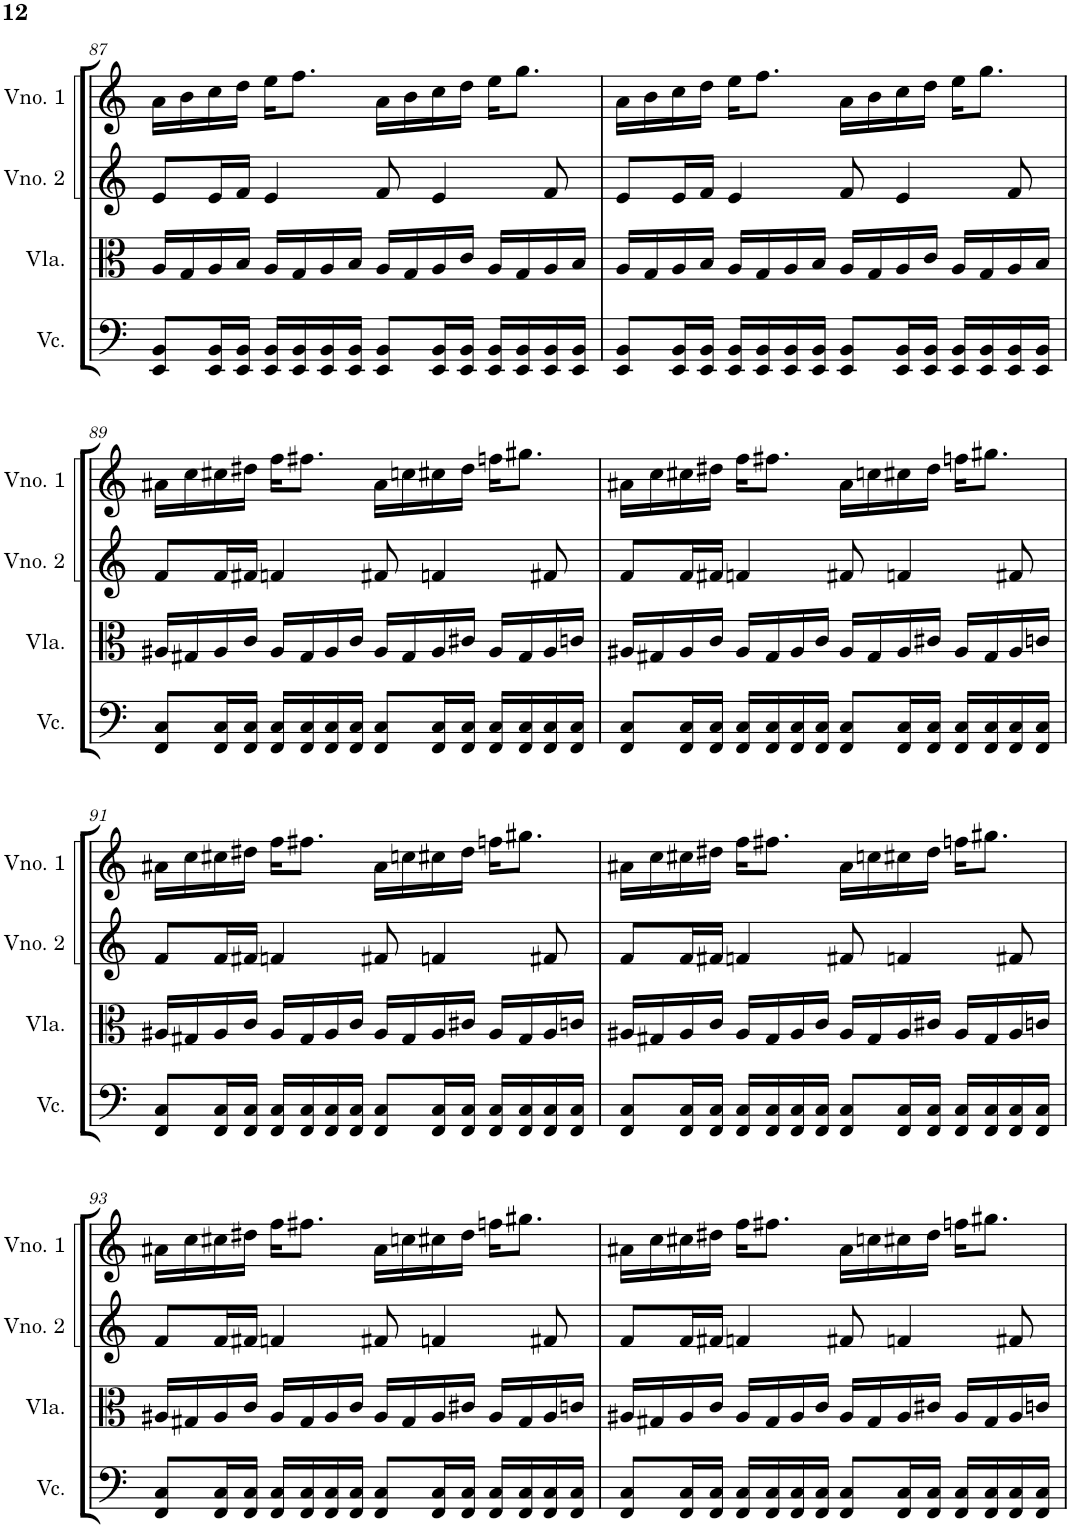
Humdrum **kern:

**kern	**kern	**kern	**kern
*part4	*part3	*part2	*part1
*staff4	*staff3	*staff2	*staff1
*I"Violoncelo	*I"Viola	*I"Violino 2	*I"Violino 1
*I'Vc.	*I'Vla.	*I'Vno. 2	*I'Vno. 1
!!LO:PB:g=z
*clefF4	*clefC3	*clefG2	*clefG2
*k[]	*k[]	*k[]	*k[]
*M4/4	*M4/4	*M4/4	*M4/4
=87	=87	=87	=87
8EE/ 8BB/L	16A/LL	8e/L	16a\LL
.	16G/	.	16b\
16EE/ 16BB/L	16A/	16e/L	16cc\
16EE/ 16BB/JJ	16B/JJ	16f/JJ	16dd\JJ
16EE/ 16BB/LL	16A/LL	4e/	16ee\KL
16EE/ 16BB/	16G/	.	8.ff\J
16EE/ 16BB/	16A/	.	.
16EE/ 16BB/JJ	16B/JJ	.	.
8EE/ 8BB/L	16A/LL	8f/	16a\LL
.	16G/	.	16b\
16EE/ 16BB/L	16A/	4e/	16cc\
16EE/ 16BB/JJ	16c/JJ	.	16dd\JJ
16EE/ 16BB/LL	16A/LL	.	16ee\KL
16EE/ 16BB/	16G/	.	8.gg\J
16EE/ 16BB/	16A/	8f/	.
16EE/ 16BB/JJ	16B/JJ	.	.
=88	=88	=88	=88
8EE/ 8BB/L	16A/LL	8e/L	16a\LL
.	16G/	.	16b\
16EE/ 16BB/L	16A/	16e/L	16cc\
16EE/ 16BB/JJ	16B/JJ	16f/JJ	16dd\JJ
16EE/ 16BB/LL	16A/LL	4e/	16ee\KL
16EE/ 16BB/	16G/	.	8.ff\J
16EE/ 16BB/	16A/	.	.
16EE/ 16BB/JJ	16B/JJ	.	.
8EE/ 8BB/L	16A/LL	8f/	16a\LL
.	16G/	.	16b\
16EE/ 16BB/L	16A/	4e/	16cc\
16EE/ 16BB/JJ	16c/JJ	.	16dd\JJ
16EE/ 16BB/LL	16A/LL	.	16ee\KL
16EE/ 16BB/	16G/	.	8.gg\J
16EE/ 16BB/	16A/	8f/	.
16EE/ 16BB/JJ	16B/JJ	.	.
!!LO:LB:g=z
=89	=89	=89	=89
8FF/ 8C/L	16A#X/LL	8f/L	16a#X\LL
.	16G#X/	.	16cc\
16FF/ 16C/L	16A#/	16f/L	16cc#X\
16FF/ 16C/JJ	16c/JJ	16f#X/JJ	16dd#X\JJ
16FF/ 16C/LL	16A#/LL	4fn/	16ff\KL
16FF/ 16C/	16G#/	.	8.ff#X\J
16FF/ 16C/	16A#/	.	.
16FF/ 16C/JJ	16c/JJ	.	.
8FF/ 8C/L	16A#/LL	8f#X/	16a#\LL
.	16G#/	.	16ccn\
16FF/ 16C/L	16A#/	4fn/	16cc#X\
16FF/ 16C/JJ	16c#X/JJ	.	16dd#\JJ
16FF/ 16C/LL	16A#/LL	.	16ffn\KL
16FF/ 16C/	16G#/	.	8.gg#X\J
16FF/ 16C/	16A#/	8f#X/	.
16FF/ 16C/JJ	16cn/JJ	.	.
=90	=90	=90	=90
8FF/ 8C/L	16A#X/LL	8f/L	16a#X\LL
.	16G#X/	.	16cc\
16FF/ 16C/L	16A#/	16f/L	16cc#X\
16FF/ 16C/JJ	16c/JJ	16f#X/JJ	16dd#X\JJ
16FF/ 16C/LL	16A#/LL	4fn/	16ff\KL
16FF/ 16C/	16G#/	.	8.ff#X\J
16FF/ 16C/	16A#/	.	.
16FF/ 16C/JJ	16c/JJ	.	.
8FF/ 8C/L	16A#/LL	8f#X/	16a#\LL
.	16G#/	.	16ccn\
16FF/ 16C/L	16A#/	4fn/	16cc#X\
16FF/ 16C/JJ	16c#X/JJ	.	16dd#\JJ
16FF/ 16C/LL	16A#/LL	.	16ffn\KL
16FF/ 16C/	16G#/	.	8.gg#X\J
16FF/ 16C/	16A#/	8f#X/	.
16FF/ 16C/JJ	16cn/JJ	.	.
!!LO:LB:g=z
=91	=91	=91	=91
8FF/ 8C/L	16A#X/LL	8f/L	16a#X\LL
.	16G#X/	.	16cc\
16FF/ 16C/L	16A#/	16f/L	16cc#X\
16FF/ 16C/JJ	16c/JJ	16f#X/JJ	16dd#X\JJ
16FF/ 16C/LL	16A#/LL	4fn/	16ff\KL
16FF/ 16C/	16G#/	.	8.ff#X\J
16FF/ 16C/	16A#/	.	.
16FF/ 16C/JJ	16c/JJ	.	.
8FF/ 8C/L	16A#/LL	8f#X/	16a#\LL
.	16G#/	.	16ccn\
16FF/ 16C/L	16A#/	4fn/	16cc#X\
16FF/ 16C/JJ	16c#X/JJ	.	16dd#\JJ
16FF/ 16C/LL	16A#/LL	.	16ffn\KL
16FF/ 16C/	16G#/	.	8.gg#X\J
16FF/ 16C/	16A#/	8f#X/	.
16FF/ 16C/JJ	16cn/JJ	.	.
=92	=92	=92	=92
8FF/ 8C/L	16A#X/LL	8f/L	16a#X\LL
.	16G#X/	.	16cc\
16FF/ 16C/L	16A#/	16f/L	16cc#X\
16FF/ 16C/JJ	16c/JJ	16f#X/JJ	16dd#X\JJ
16FF/ 16C/LL	16A#/LL	4fn/	16ff\KL
16FF/ 16C/	16G#/	.	8.ff#X\J
16FF/ 16C/	16A#/	.	.
16FF/ 16C/JJ	16c/JJ	.	.
8FF/ 8C/L	16A#/LL	8f#X/	16a#\LL
.	16G#/	.	16ccn\
16FF/ 16C/L	16A#/	4fn/	16cc#X\
16FF/ 16C/JJ	16c#X/JJ	.	16dd#\JJ
16FF/ 16C/LL	16A#/LL	.	16ffn\KL
16FF/ 16C/	16G#/	.	8.gg#X\J
16FF/ 16C/	16A#/	8f#X/	.
16FF/ 16C/JJ	16cn/JJ	.	.
!!LO:LB:g=z
=93	=93	=93	=93
8FF/ 8C/L	16A#X/LL	8f/L	16a#X\LL
.	16G#X/	.	16cc\
16FF/ 16C/L	16A#/	16f/L	16cc#X\
16FF/ 16C/JJ	16c/JJ	16f#X/JJ	16dd#X\JJ
16FF/ 16C/LL	16A#/LL	4fn/	16ff\KL
16FF/ 16C/	16G#/	.	8.ff#X\J
16FF/ 16C/	16A#/	.	.
16FF/ 16C/JJ	16c/JJ	.	.
8FF/ 8C/L	16A#/LL	8f#X/	16a#\LL
.	16G#/	.	16ccn\
16FF/ 16C/L	16A#/	4fn/	16cc#X\
16FF/ 16C/JJ	16c#X/JJ	.	16dd#\JJ
16FF/ 16C/LL	16A#/LL	.	16ffn\KL
16FF/ 16C/	16G#/	.	8.gg#X\J
16FF/ 16C/	16A#/	8f#X/	.
16FF/ 16C/JJ	16cn/JJ	.	.
=94	=94	=94	=94
8FF/ 8C/L	16A#X/LL	8f/L	16a#X\LL
.	16G#X/	.	16cc\
16FF/ 16C/L	16A#/	16f/L	16cc#X\
16FF/ 16C/JJ	16c/JJ	16f#X/JJ	16dd#X\JJ
16FF/ 16C/LL	16A#/LL	4fn/	16ff\KL
16FF/ 16C/	16G#/	.	8.ff#X\J
16FF/ 16C/	16A#/	.	.
16FF/ 16C/JJ	16c/JJ	.	.
8FF/ 8C/L	16A#/LL	8f#X/	16a#\LL
.	16G#/	.	16ccn\
16FF/ 16C/L	16A#/	4fn/	16cc#X\
16FF/ 16C/JJ	16c#X/JJ	.	16dd#\JJ
16FF/ 16C/LL	16A#/LL	.	16ffn\KL
16FF/ 16C/	16G#/	.	8.gg#X\J
16FF/ 16C/	16A#/	8f#X/	.
16FF/ 16C/JJ	16cn/JJ	.	.
=	=	=	=
*-	*-	*-	*-
